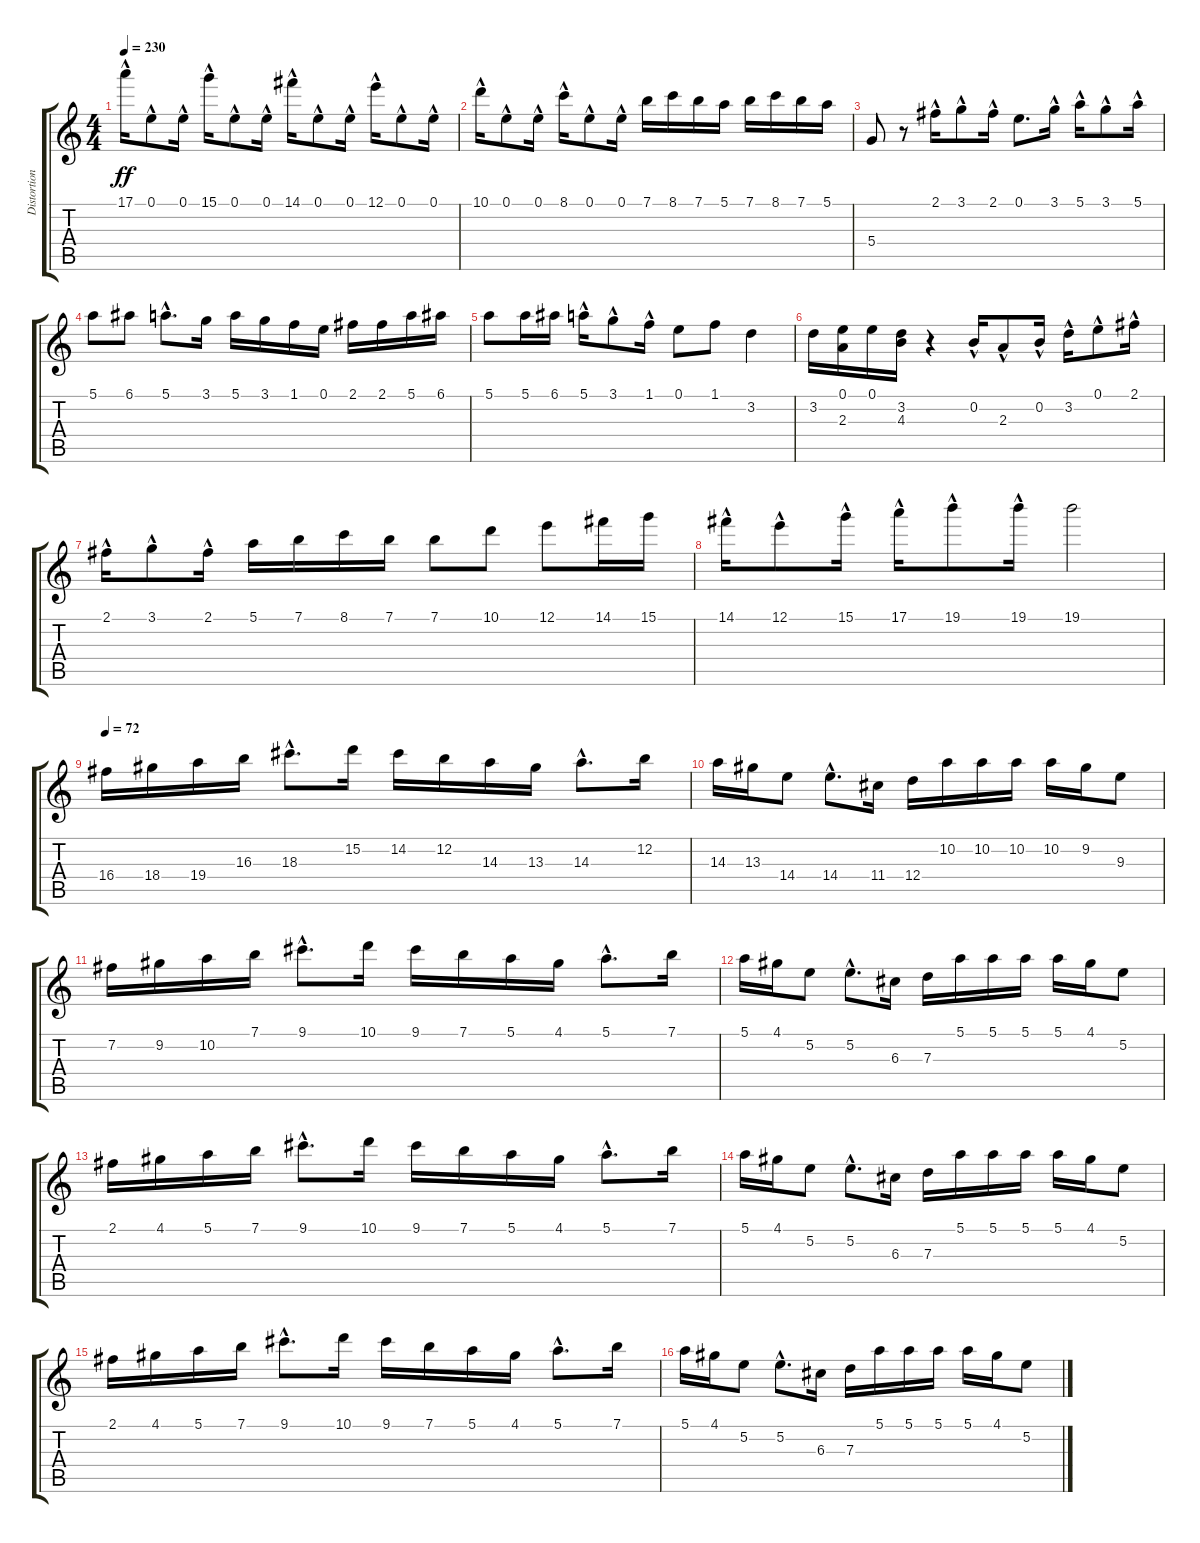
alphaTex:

\track ("Distortion Guitar 1" "Distortion") {instrument distortionguitar}
\staff {score tabs}
\tuning (E4 B3 G3 D3 A2 E2) {hide}
\ts (4 4)
\tempo 230
\clef g2
\ks c
17.1{hac}.16{dy ff} 0.1{hac}.8 0.1{hac}.16 15.1{hac}.16 0.1{hac}.8 0.1{hac}.16 14.1{hac}.16 0.1{hac}.8 0.1{hac}.16 12.1{hac}.16 0.1{hac}.8 0.1{hac}.16 |
10.1{hac}.16 0.1{hac}.8 0.1{hac}.16 8.1{hac}.16 0.1{hac}.8 0.1{hac}.16 7.1.16 8.1.16 7.1.16 5.1.16 7.1.16 8.1.16 7.1.16 5.1.16 |
5.4.8 r.8 2.1{hac}.16 3.1{hac}.8 2.1{hac}.16 0.1.8{d} 3.1{hac}.16 5.1{hac}.16 3.1{hac}.8 5.1{hac}.16 |
5.1.8 6.1.8 5.1{hac}.8{d} 3.1.16 5.1.16 3.1.16 1.1.16 0.1.16 2.1.16 2.1.16 5.1.16 6.1.16 |
5.1.8 5.1.16 6.1.16 5.1{hac}.16 3.1{hac}.8 1.1{hac}.16 0.1.8 1.1.8 3.2.4 |
3.2.16 (0.1 2.3).16 0.1.16 (3.2 4.3).16 r.4 0.2{hac}.16 2.3{hac}.8 0.2{hac}.16 3.2{hac}.16 0.1{hac}.8 2.1{hac}.16 |
2.1{hac}.16 3.1{hac}.8 2.1{hac}.16 5.1.16 7.1.16 8.1.16 7.1.16 7.1.8 10.1.8 12.1.8 14.1.16 15.1.16 |
14.1{hac}.16 12.1{hac}.8 15.1{hac}.16 17.1{hac}.16 19.1{hac}.8 19.1{hac}.16 19.1.2 |
\tempo 72
16.4.16 18.4.16 19.4.16 16.3.16 18.3{hac}.8{d} 15.2.16 14.2.16 12.2.16 14.3.16 13.3.16 14.3{hac}.8{d} 12.2.16 |
14.3.16 13.3.16 14.4.8 14.4{hac}.8{d} 11.4.16 12.4.16 10.2.16 10.2.16 10.2.16 10.2.16 9.2.16 9.3.8 |
7.2.16 9.2.16 10.2.16 7.1.16 9.1{hac}.8{d} 10.1.16 9.1.16 7.1.16 5.1.16 4.1.16 5.1{hac}.8{d} 7.1.16 |
5.1.16 4.1.16 5.2.8 5.2{hac}.8{d} 6.3.16 7.3.16 5.1.16 5.1.16 5.1.16 5.1.16 4.1.16 5.2.8 |
2.1.16 4.1.16 5.1.16 7.1.16 9.1{hac}.8{d} 10.1.16 9.1.16 7.1.16 5.1.16 4.1.16 5.1{hac}.8{d} 7.1.16 |
5.1.16 4.1.16 5.2.8 5.2{hac}.8{d} 6.3.16 7.3.16 5.1.16 5.1.16 5.1.16 5.1.16 4.1.16 5.2.8 |
2.1.16 4.1.16 5.1.16 7.1.16 9.1{hac}.8{d} 10.1.16 9.1.16 7.1.16 5.1.16 4.1.16 5.1{hac}.8{d} 7.1.16 |
5.1.16 4.1.16 5.2.8 5.2{hac}.8{d} 6.3.16 7.3.16 5.1.16 5.1.16 5.1.16 5.1.16 4.1.16 5.2.8
